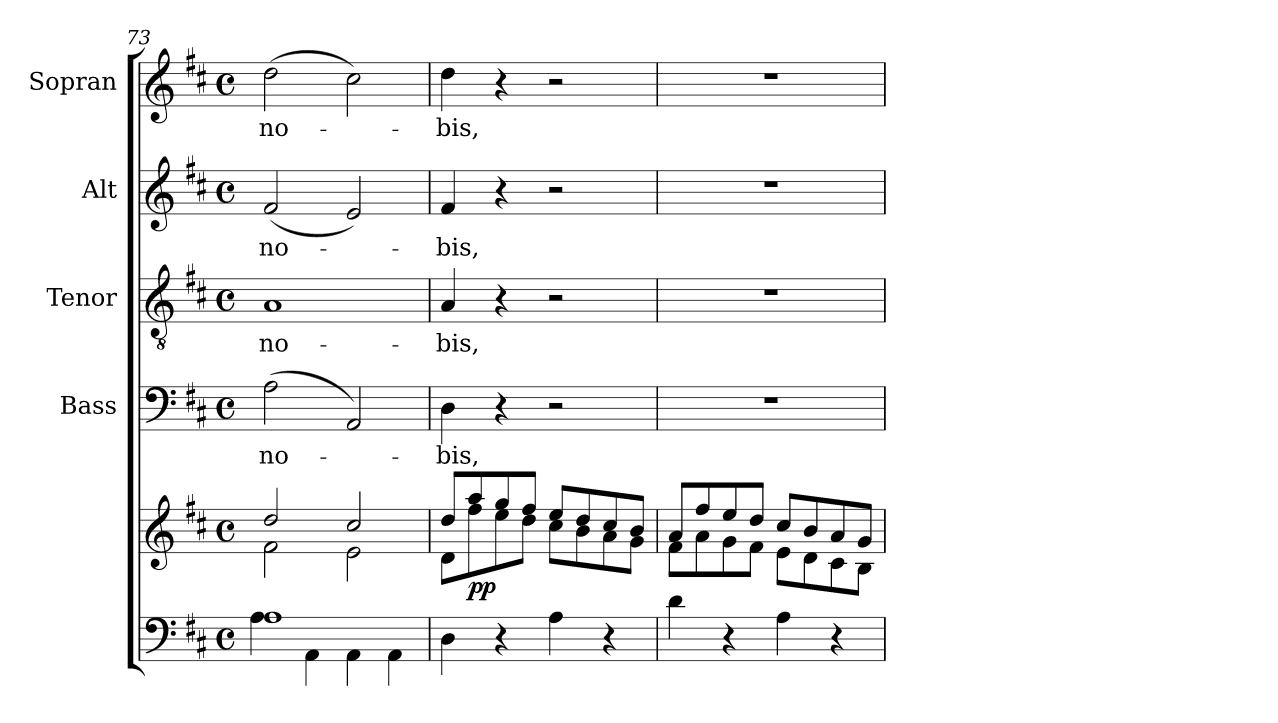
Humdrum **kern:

**kern	**kern	**dynam	**kern	**text	**kern	**text	**kern	**text	**kern	**text
*part5	*part5	*part5	*part4	*part4	*part3	*part3	*part2	*part2	*part1	*part1
*staff6	*staff5	*staff5/6	*staff4	*staff4	*staff3	*staff3	*staff2	*staff2	*staff1	*staff1
*	*	*	*I"Bass	*	*I"Tenor	*	*I"Alt	*	*I"Sopran	*
*	*	*	*I'B.	*	*I'T.	*	*I'A.	*	*I'S.	*
*clefF4	*clefG2	*	*clefF4	*	*clefGv2	*	*clefG2	*	*clefG2	*
*k[f#c#]	*k[f#c#]	*	*k[f#c#]	*	*k[f#c#]	*	*k[f#c#]	*	*k[f#c#]	*
*D:	*D:	*	*D:	*	*D:	*	*D:	*	*D:	*
*M4/4	*M4/4	*	*M4/4	*	*M4/4	*	*M4/4	*	*M4/4	*
*met(c)	*met(c)	*	*met(c)	*	*met(c)	*	*met(c)	*	*met(c)	*
=73	=73	=73	=73	=73	=73	=73	=73	=73	=73	=73
*^	*^	*	*	*	*	*	*	*	*	*
!	!	!	!	!	!	!LO:LY:b	!	!LO:LY:b	!	!LO:LY:b	!	!LO:LY:b
1A	4A\	2dd/	2f#\	.	(>2A\	no-	1A	no-	(<2f#/	no-	(>2dd\	no-
.	4AA\	.	.	.	.	.	.	.	.	.	.	.
.	4AA\	2cc#/	2e\	.	2AA/)	.	.	.	2e/)	.	2cc#\)	.
.	4AA\	.	.	.	.	.	.	.	.	.	.	.
!!LO:LB:g=z
=74	=74	=74	=74	=74	=74	=74	=74	=74	=74	=74	=74	=74
!	!	!	!	!	!	!LO:LY:b	!	!LO:LY:b	!	!LO:LY:b	!	!LO:LY:b
*v	*v	*	*	*	*	*	*	*	*	*	*	*
4D\	8dd/L	8d\L	.	4D\	-bis,	4A/	-bis,	4f#/	-bis,	4dd\	-bis,
!	!	!	!LO:DY:b	!	!	!	!	!	!	!	!
.	8aa/	8ff#\	pp	.	.	.	.	.	.	.	.
4r	8gg/	8ee\	.	4r	.	4r	.	4r	.	4r	.
.	8ff#/J	8dd\J	.	.	.	.	.	.	.	.	.
4A\	8ee/L	8cc#\L	.	2r	.	2r	.	2r	.	2r	.
.	8dd/	8b\	.	.	.	.	.	.	.	.	.
4r	8cc#/	8a\	.	.	.	.	.	.	.	.	.
.	8b/J	8g\J	.	.	.	.	.	.	.	.	.
=75	=75	=75	=75	=75	=75	=75	=75	=75	=75	=75	=75
4d\	8a/L	8f#\L	.	1r	.	1r	.	1r	.	1r	.
.	8ff#/	8a\	.	.	.	.	.	.	.	.	.
4r	8ee/	8g\	.	.	.	.	.	.	.	.	.
.	8dd/J	8f#\J	.	.	.	.	.	.	.	.	.
4A\	8cc#/L	8e\L	.	.	.	.	.	.	.	.	.
.	8b/	8d\	.	.	.	.	.	.	.	.	.
4r	8a/	8c#\	.	.	.	.	.	.	.	.	.
.	8g/J	8B\J	.	.	.	.	.	.	.	.	.
*	*v	*v	*	*	*	*	*	*	*	*	*
=	=	=	=	=	=	=	=	=	=	=
*-	*-	*-	*-	*-	*-	*-	*-	*-	*-	*-
